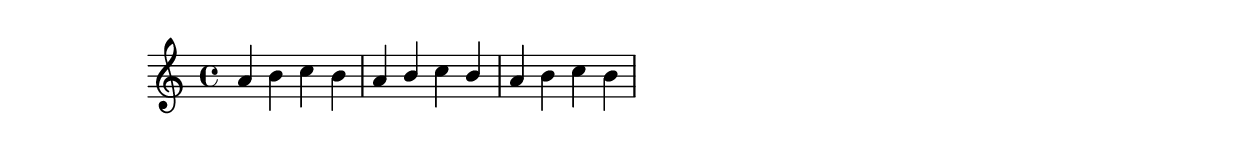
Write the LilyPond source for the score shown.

%% Do not edit this file; it is auto-generated from LSR http://lsr.dsi.unimi.it
%% This file is in the public domain.
\version "2.11.52"

\header {
  lsrtags = "editorial-annotations"

  texidoces = "
La dirección predeterminada de las plicas sobre la tercera línea
del pentagrama está determinada por la propiedad
@code{neutral-direction} del objeto @code{Stem}.

"
  doctitlees = "Dirección predeterminada de las plicas sobre la tercera línea del pentagrama"

  texidoc = "
The default direction of stems on the center line of the staff is set
by the @code{Stem} property @code{neutral-direction}.

"
  doctitle = "Default direction of stems on the center line of the staff"
} % begin verbatim
\relative c'' {
  a4 b c b
  \override Stem #'neutral-direction = #up
  a4 b c b
  \override Stem #'neutral-direction = #down
  a4 b c b
}
